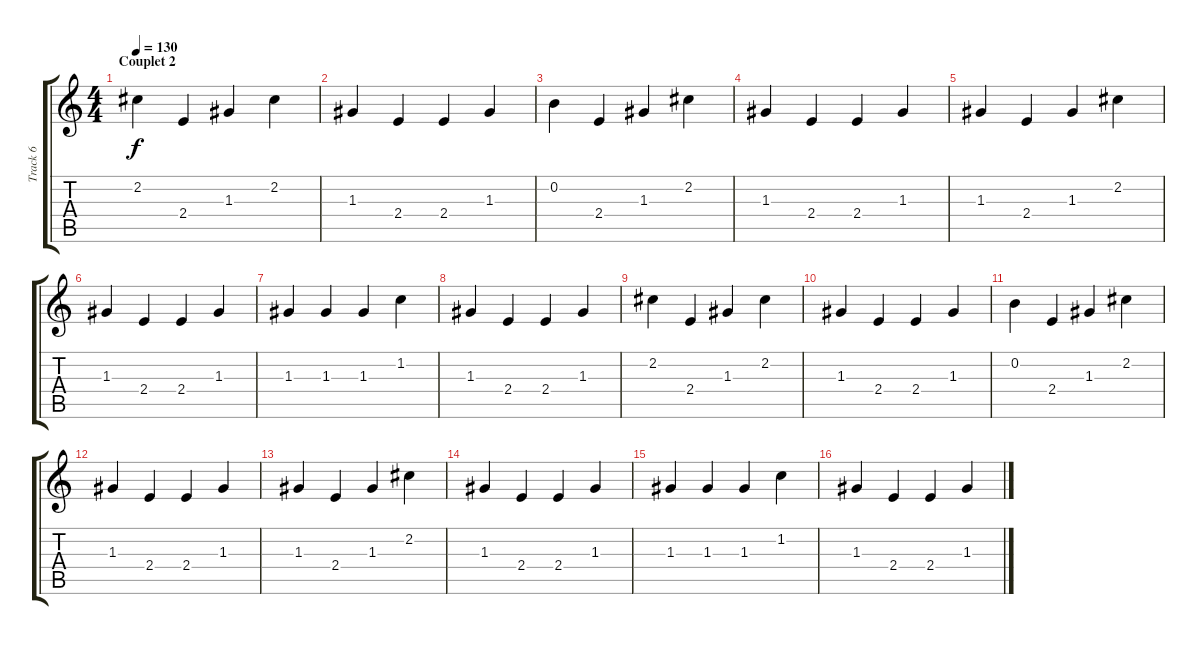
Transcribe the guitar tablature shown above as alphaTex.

\track ("Track 6" "Track 6") {instrument acousticguitarsteel}
\staff {score tabs}
\tuning (E4 B3 G3 D3 A2 E2) {hide}
\ts (4 4)
\section ("" "Couplet 2")
\tempo 130
\clef g2
\ks c
2.2.4{dy f} 2.4.4 1.3.4 2.2.4 |
1.3.4 2.4.4 2.4.4 1.3.4 |
0.2.4 2.4.4 1.3.4 2.2.4 |
1.3.4 2.4.4 2.4.4 1.3.4 |
1.3.4 2.4.4 1.3.4 2.2.4 |
1.3.4 2.4.4 2.4.4 1.3.4 |
1.3.4 1.3.4 1.3.4 1.2.4 |
1.3.4 2.4.4 2.4.4 1.3.4 |
2.2.4 2.4.4 1.3.4 2.2.4 |
1.3.4 2.4.4 2.4.4 1.3.4 |
0.2.4 2.4.4 1.3.4 2.2.4 |
1.3.4 2.4.4 2.4.4 1.3.4 |
1.3.4 2.4.4 1.3.4 2.2.4 |
1.3.4 2.4.4 2.4.4 1.3.4 |
1.3.4 1.3.4 1.3.4 1.2.4 |
1.3.4 2.4.4 2.4.4 1.3.4
